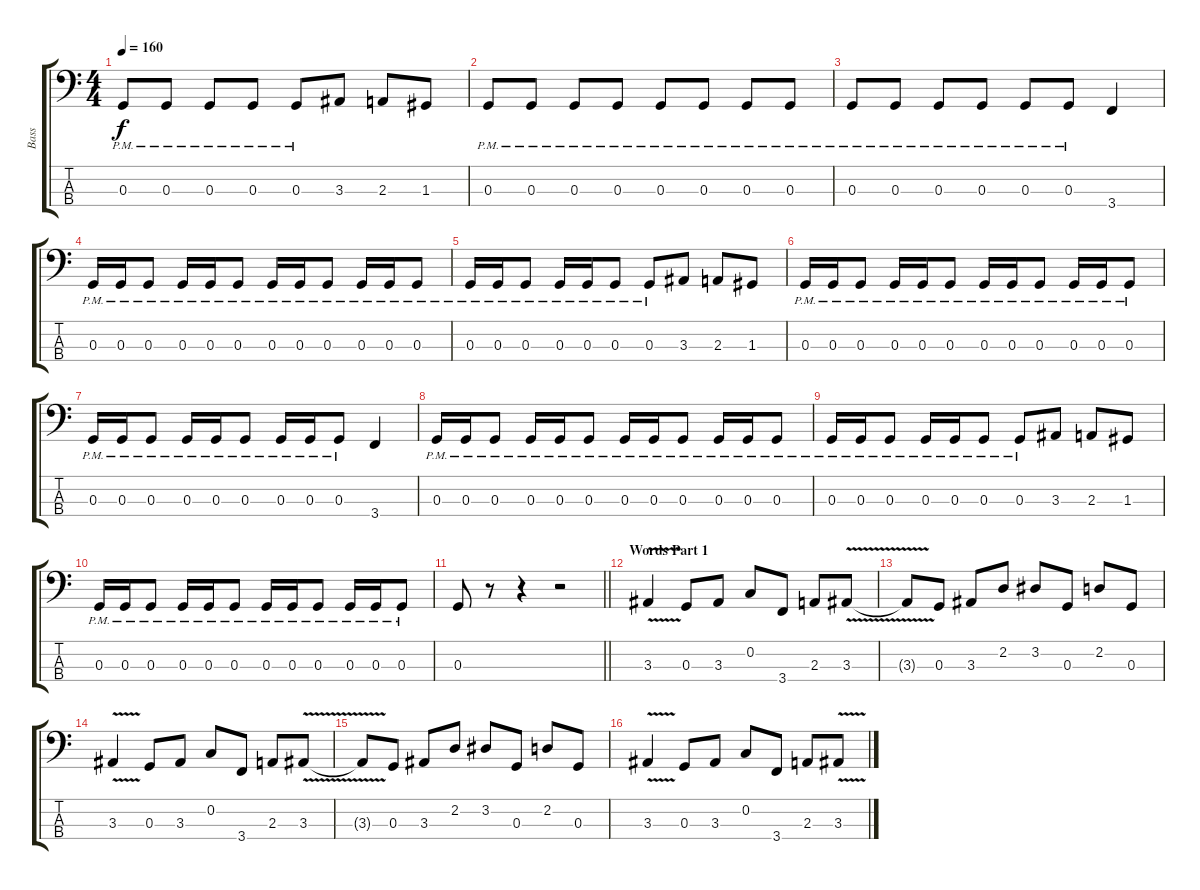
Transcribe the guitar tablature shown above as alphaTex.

\track ("Bass" "Bass") {instrument electricbasspick}
\staff {score tabs}
\tuning (F2 C2 G1 D1) {hide}
\ts (4 4)
\tempo 160
\clef f4
\ks c
0.3{pm}.8{dy f} 0.3{pm}.8 0.3{pm}.8 0.3{pm}.8 0.3{pm}.8 3.3.8 2.3.8 1.3.8 |
0.3{pm}.8 0.3{pm}.8 0.3{pm}.8 0.3{pm}.8 0.3{pm}.8 0.3{pm}.8 0.3{pm}.8 0.3{pm}.8 |
0.3{pm}.8 0.3{pm}.8 0.3{pm}.8 0.3{pm}.8 0.3{pm}.8 0.3{pm}.8 3.4.4 |
0.3{pm}.16 0.3{pm}.16 0.3{pm}.8 0.3{pm}.16 0.3{pm}.16 0.3{pm}.8 0.3{pm}.16 0.3{pm}.16 0.3{pm}.8 0.3{pm}.16 0.3{pm}.16 0.3{pm}.8 |
0.3{pm}.16 0.3{pm}.16 0.3{pm}.8 0.3{pm}.16 0.3{pm}.16 0.3{pm}.8 0.3{pm}.8 3.3.8 2.3.8 1.3.8 |
0.3{pm}.16 0.3{pm}.16 0.3{pm}.8 0.3{pm}.16 0.3{pm}.16 0.3{pm}.8 0.3{pm}.16 0.3{pm}.16 0.3{pm}.8 0.3{pm}.16 0.3{pm}.16 0.3{pm}.8 |
0.3{pm}.16 0.3{pm}.16 0.3{pm}.8 0.3{pm}.16 0.3{pm}.16 0.3{pm}.8 0.3{pm}.16 0.3{pm}.16 0.3{pm}.8 3.4.4 |
0.3{pm}.16 0.3{pm}.16 0.3{pm}.8 0.3{pm}.16 0.3{pm}.16 0.3{pm}.8 0.3{pm}.16 0.3{pm}.16 0.3{pm}.8 0.3{pm}.16 0.3{pm}.16 0.3{pm}.8 |
0.3{pm}.16 0.3{pm}.16 0.3{pm}.8 0.3{pm}.16 0.3{pm}.16 0.3{pm}.8 0.3{pm}.8 3.3.8 2.3.8 1.3.8 |
0.3{pm}.16 0.3{pm}.16 0.3{pm}.8 0.3{pm}.16 0.3{pm}.16 0.3{pm}.8 0.3{pm}.16 0.3{pm}.16 0.3{pm}.8 0.3{pm}.16 0.3{pm}.16 0.3{pm}.8 |
\barLineRight lightlight
0.3.8 r.8 r.4 r.2 |
\section ("" "Words Part 1")
3.3{v}.4 0.3.8 3.3.8 0.2.8 3.4.8 2.3.8 3.3{v}.8 |
3.3{t}.8 0.3.8 3.3.8 2.2.8 3.2.8 0.3.8 2.2.8 0.3.8 |
3.3{v}.4 0.3.8 3.3.8 0.2.8 3.4.8 2.3.8 3.3{v}.8 |
3.3{t}.8 0.3.8 3.3.8 2.2.8 3.2.8 0.3.8 2.2.8 0.3.8 |
3.3{v}.4 0.3.8 3.3.8 0.2.8 3.4.8 2.3.8 3.3{v}.8
